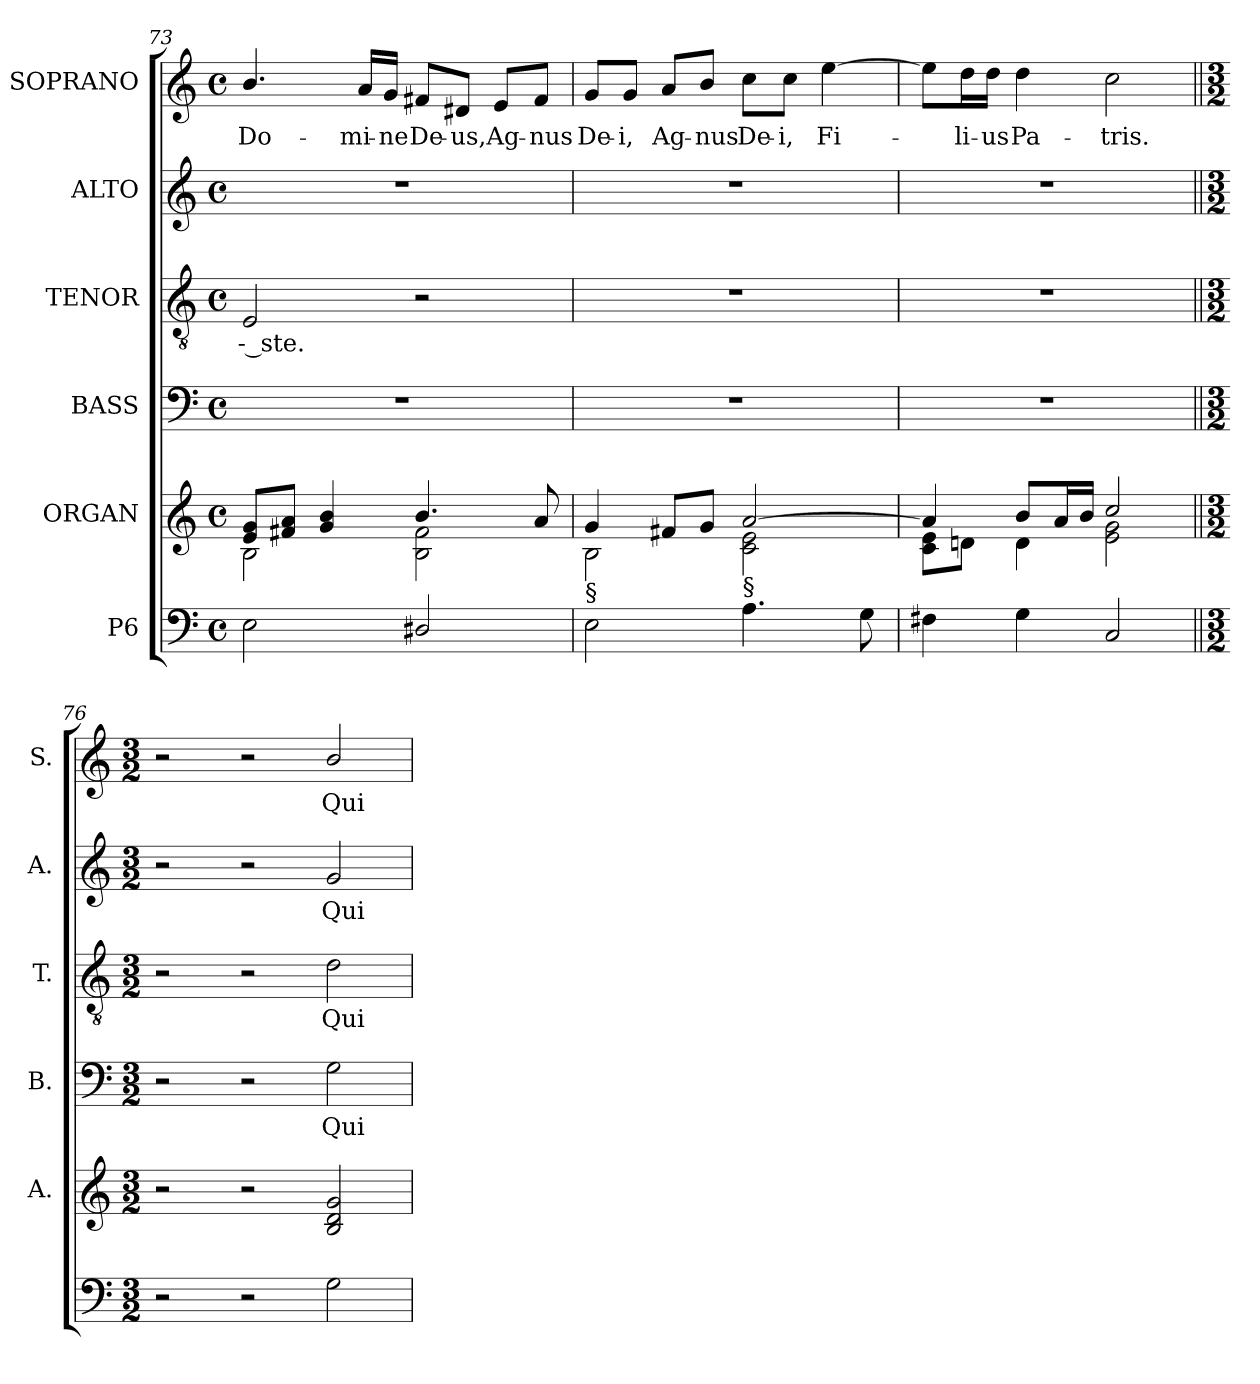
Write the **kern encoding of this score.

**kern	**kern	**kern	**text	**kern	**text	**kern	**text	**kern	**text
*part6	*part5	*part4	*part4	*part3	*part3	*part2	*part2	*part1	*part1
*staff6	*staff5	*staff4	*staff4	*staff3	*staff3	*staff2	*staff2	*staff1	*staff1
*I"P6	*I"ORGAN	*I"BASS	*	*I"TENOR	*	*I"ALTO	*	*I"SOPRANO	*
*	*I'A.	*I'B.	*	*I'T.	*	*I'A.	*	*I'S.	*
!!LO:LB:g=z
*clefF4	*clefG2	*clefF4	*	*clefGv2	*	*clefG2	*	*clefG2	*
*	*	*	*	*ITrd7c12	*	*	*	*	*
*k[]	*k[]	*k[]	*	*k[]	*	*k[]	*	*k[]	*
*C:	*C:	*C:	*	*C:	*	*C:	*	*C:	*
*M4/4	*M4/4	*M4/4	*	*M4/4	*	*M4/4	*	*M4/4	*
*met(c)	*met(c)	*met(c)	*	*met(c)	*	*met(c)	*	*met(c)	*
=73	=73	=73	=73	=73	=73	=73	=73	=73	=73
*	*^	*	*	*	*	*	*	*	*
!	!	!	!	!	!	!LO:LY:b:color=#000000	!	!	!	!
!	!	!	!	!	!	!	!	!	!	!LO:LY:b:color=#000000
2Ei\	8ei/ 8giL	2Bi\	1r	.	2EEi/	-- ste.	1r	.	4.bi/	Do-
.	8f#Xi/ 8aiJ	.	.	.	.	.	.	.	.	.
.	4gi/ 4bi	.	.	.	.	.	.	.	.	.
!	!	!	!	!	!	!	!	!	!	!LO:LY:b:color=#000000
.	.	.	.	.	.	.	.	.	16ai/LL	-mi-
!	!	!	!	!	!	!	!	!	!	!LO:LY:b:color=#000000
.	.	.	.	.	.	.	.	.	16gi/JJ	-ne
!	!	!	!	!	!	!	!	!	!	!LO:LY:b:color=#000000
2D#Xi/	4.bi/	2Bi\ 2f#i	.	.	2r	.	.	.	8f#Xi/L	De-
!	!	!	!	!	!	!	!	!	!	!LO:LY:b:color=#000000
.	.	.	.	.	.	.	.	.	8d#Xi/J	-us,
!	!	!	!	!	!	!	!	!	!	!LO:LY:b:color=#000000
.	.	.	.	.	.	.	.	.	8ei/L	Ag-
!	!	!	!	!	!	!	!	!	!	!LO:LY:b:color=#000000
.	8ai/	.	.	.	.	.	.	.	8f#i/J	-nus
=74	=74	=74	=74	=74	=74	=74	=74	=74	=74	=74
!LO:TX:t=§	!	!	!	!	!	!	!	!	!	!
!	!	!	!	!	!	!	!	!	!	!LO:LY:b:color=#000000
2Ei\	4gi/	2Bi\	1r	.	1r	.	1r	.	8gi/L	De-
!	!	!	!	!	!	!	!	!	!	!LO:LY:b:color=#000000
.	.	.	.	.	.	.	.	.	8gi/J	-i,
!	!	!	!	!	!	!	!	!	!	!LO:LY:b:color=#000000
.	8f#Xi/L	.	.	.	.	.	.	.	8ai/L	Ag-
!	!	!	!	!	!	!	!	!	!	!LO:LY:b:color=#000000
.	8gi/J	.	.	.	.	.	.	.	8bi/J	-nus
!LO:TX:t=§	!	!	!	!	!	!	!	!	!	!
!	!	!	!	!	!	!	!	!	!	!LO:LY:b:color=#000000
4.Ai\	[2ai/	2ci\ 2ei	.	.	.	.	.	.	8cci\L	De-
!	!	!	!	!	!	!	!	!	!	!LO:LY:b:color=#000000
.	.	.	.	.	.	.	.	.	8cci\J	-i,
!	!	!	!	!	!	!	!	!	!	!LO:LY:b:color=#000000
.	.	.	.	.	.	.	.	.	[4eei\	Fi-
8Gi\	.	.	.	.	.	.	.	.	.	.
=75	=75	=75	=75	=75	=75	=75	=75	=75	=75	=75
4F#Xi\	4ai/]	8ci\ 8eiL	1r	.	1r	.	1r	.	8eei\L]	.
!	!	!	!	!	!	!	!	!	!	!LO:LY:b:color=#000000
.	.	8dni\J	.	.	.	.	.	.	16ddi\L	-li-
!	!	!	!	!	!	!	!	!	!	!LO:LY:b:color=#000000
.	.	.	.	.	.	.	.	.	16ddi\JJ	-us
!	!	!	!	!	!	!	!	!	!	!LO:LY:b:color=#000000
4Gi\	8bi/L	4di\	.	.	.	.	.	.	4ddi\	Pa-
.	16ai/L	.	.	.	.	.	.	.	.	.
.	16bi/JJ	.	.	.	.	.	.	.	.	.
!	!	!	!	!	!	!	!	!	!	!LO:LY:b:color=#000000
2Ci/	2cci/	2ei\ 2gi	.	.	.	.	.	.	2cci\	-tris.
*	*v	*v	*	*	*	*	*	*	*	*
!!LO:PB:g=z
=76||	=76||	=76||	=76||	=76||	=76||	=76||	=76||	=76||	=76||
*M3/2	*M3/2	*M3/2	*	*M3/2	*	*M3/2	*	*M3/2	*
2r	2r	2r	.	2r	.	2r	.	2r	.
2r	2r	2r	.	2r	.	2r	.	2r	.
!	!	!	!LO:LY:b:color=#000000	!	!	!	!	!	!
!	!	!	!	!	!LO:LY:b:color=#000000	!	!	!	!
!	!	!	!	!	!	!	!LO:LY:b:color=#000000	!	!
!	!	!	!	!	!	!	!	!	!LO:LY:b:color=#000000
2Gi\	2Bi/ 2di 2gi	2Gi\	Qui	2Di\	Qui	2gi/	Qui	2bi/	Qui
=	=	=	=	=	=	=	=	=	=
*-	*-	*-	*-	*-	*-	*-	*-	*-	*-
